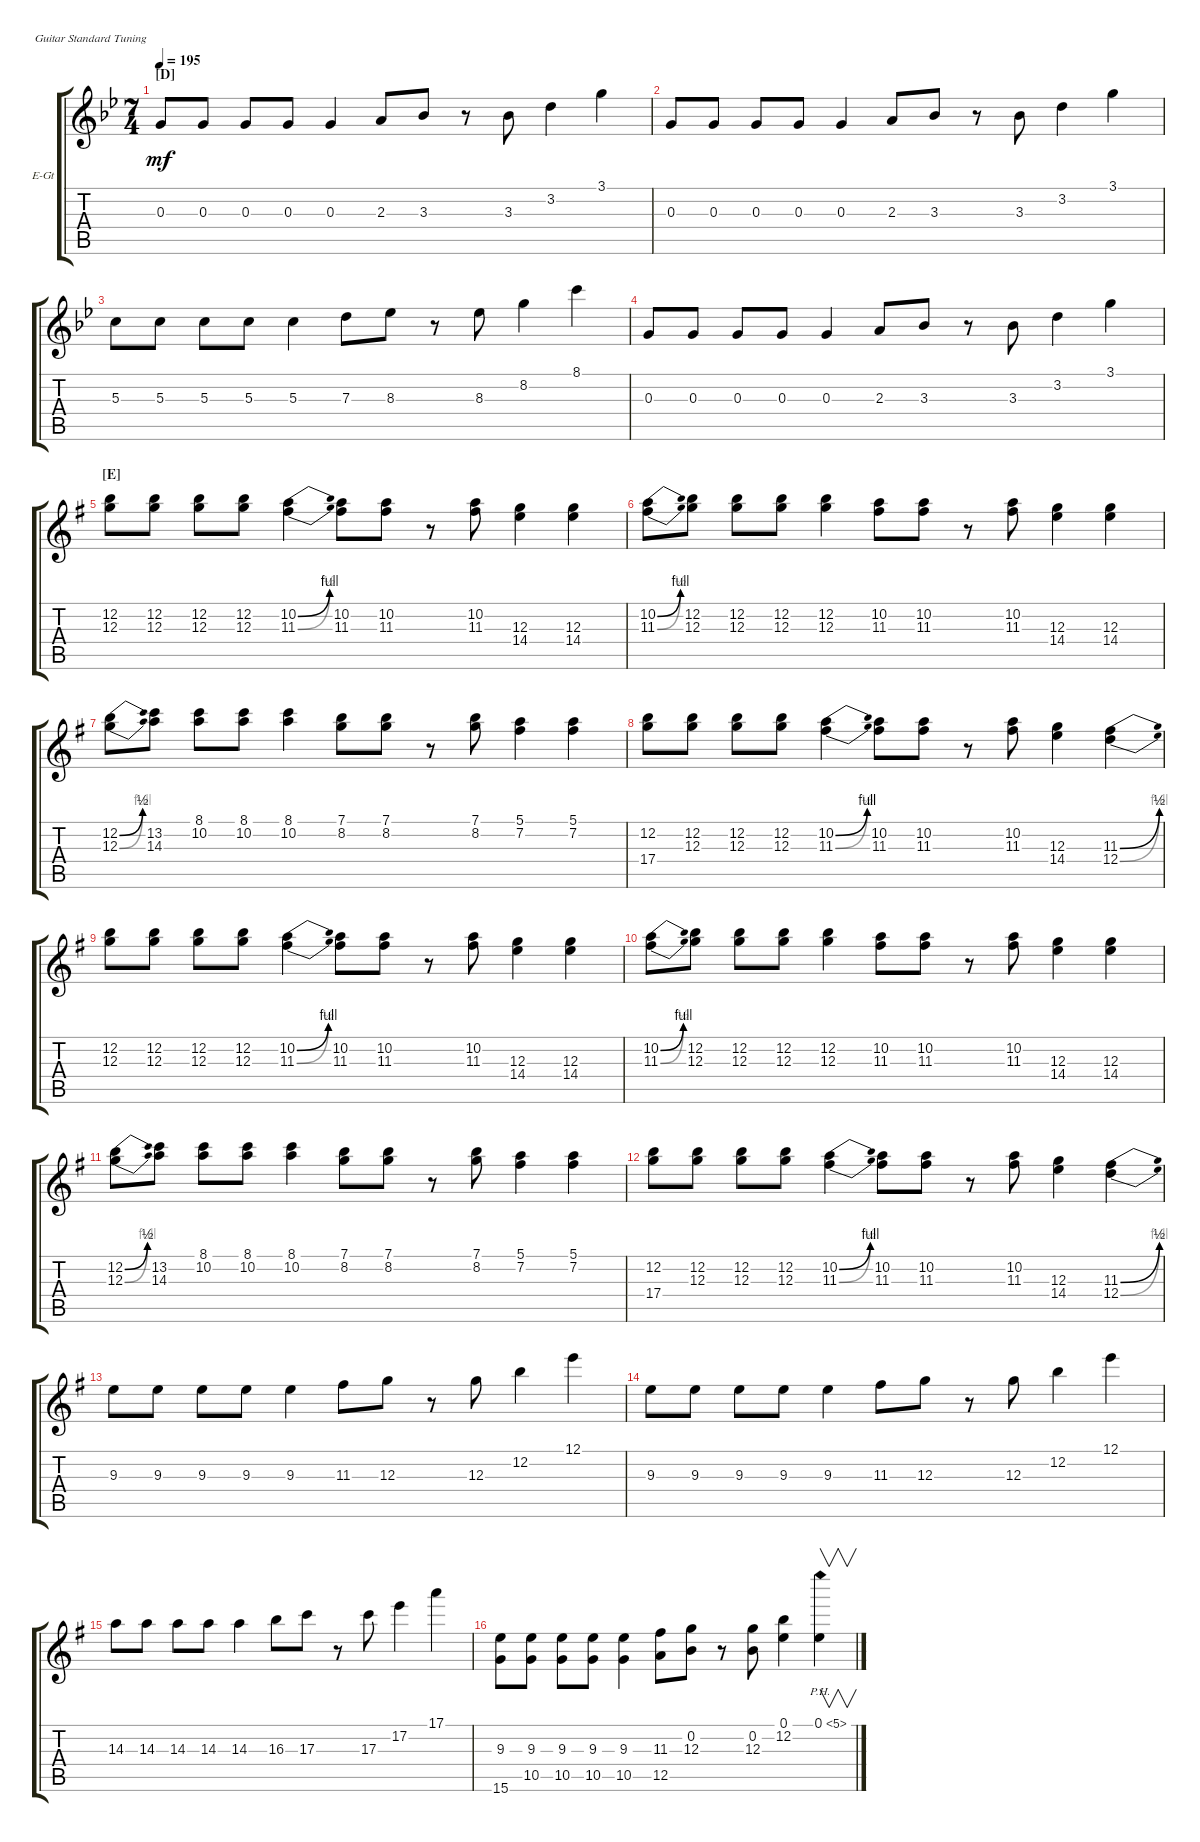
\defaultSystemsLayout 4
\bracketExtendMode groupsimilarinstruments
\firstSystemTrackNameOrientation horizontal
\otherSystemsTrackNameOrientation horizontal
\track ("Electric Guitar" "E-Gt") {instrument overdrivenguitar}
\staff {score tabs}
\tuning (E4 B3 G3 D3 A2 E2)
\ts (7 4)
\section ("D" "")
\tempo 195
\clef g2
\ks gminor
0.3.8{dy mf} 0.3.8 0.3.8 0.3.8 0.3.4 2.3.8 3.3.8 r.8 3.3.8 3.2.4 3.1.4 |
0.3.8 0.3.8 0.3.8 0.3.8 0.3.4 2.3.8 3.3.8 r.8 3.3.8 3.2.4 3.1.4 |
5.3.8 5.3.8 5.3.8 5.3.8 5.3.4 7.3.8 8.3.8 r.8 8.3.8 8.2.4 8.1.4 |
0.3.8 0.3.8 0.3.8 0.3.8 0.3.4 2.3.8 3.3.8 r.8 3.3.8 3.2.4 3.1.4 |
\section ("E" "")
\ks eminor
(12.2 12.3).8 (12.2 12.3).8 (12.2 12.3).8 (12.2 12.3).8 (10.2{be (bend 0 0 15 4)} 11.3{be (bend 0 0 15 2)}).4 (10.2 11.3).8 (10.2 11.3).8 r.8 (10.2 11.3).8 (12.3 14.4).4 (12.3 14.4).4 |
(10.2{be (bend 0 0 15 4)} 11.3{be (bend 0 0 15 2)}).8 (12.2 12.3).8 (12.2 12.3).8 (12.2 12.3).8 (12.2 12.3).4 (10.2 11.3).8 (10.2 11.3).8 r.8 (10.2 11.3).8 (14.4 12.3).4 (14.4 12.3).4 |
(12.2{be (bend 0 0 14.399999999999999 2)} 12.3{be (bend 0 0 15 4)}).8 (13.2 14.3).8 (8.1 10.2).8 (8.1 10.2).8 (8.1 10.2).4 (7.1 8.2).8 (7.1 8.2).8 r.8 (7.1 8.2).8 (5.1 7.2).4 (5.1 7.2).4 |
(12.2 17.4).8 (12.2 12.3).8 (12.2 12.3).8 (12.2 12.3).8 (10.2{be (bend 0 0 15 4)} 11.3{be (bend 0 0 15 2)}).4 (10.2 11.3).8 (10.2 11.3).8 r.8 (10.2 11.3).8 (12.3 14.4).4 (11.3{be (bend 0 0 15.6 2)} 12.4{be (bend 0 0 15 4)}).4 |
(12.2 12.3).8 (12.2 12.3).8 (12.2 12.3).8 (12.2 12.3).8 (10.2{be (bend 0 0 15 4)} 11.3{be (bend 0 0 15 2)}).4 (10.2 11.3).8 (10.2 11.3).8 r.8 (10.2 11.3).8 (12.3 14.4).4 (12.3 14.4).4 |
(10.2{be (bend 0 0 15 4)} 11.3{be (bend 0 0 15 2)}).8 (12.2 12.3).8 (12.2 12.3).8 (12.2 12.3).8 (12.2 12.3).4 (10.2 11.3).8 (10.2 11.3).8 r.8 (10.2 11.3).8 (14.4 12.3).4 (14.4 12.3).4 |
(12.2{be (bend 0 0 14.399999999999999 2)} 12.3{be (bend 0 0 15 4)}).8 (13.2 14.3).8 (8.1 10.2).8 (8.1 10.2).8 (8.1 10.2).4 (7.1 8.2).8 (7.1 8.2).8 r.8 (7.1 8.2).8 (5.1 7.2).4 (5.1 7.2).4 |
(12.2 17.4).8 (12.2 12.3).8 (12.2 12.3).8 (12.2 12.3).8 (10.2{be (bend 0 0 15 4)} 11.3{be (bend 0 0 15 2)}).4 (10.2 11.3).8 (10.2 11.3).8 r.8 (10.2 11.3).8 (12.3 14.4).4 (11.3{be (bend 0 0 15.6 2)} 12.4{be (bend 0 0 15 4)}).4 |
9.3.8 9.3.8 9.3.8 9.3.8 9.3.4 11.3.8 12.3.8 r.8 12.3.8 12.2.4 12.1.4 |
9.3.8 9.3.8 9.3.8 9.3.8 9.3.4 11.3.8 12.3.8 r.8 12.3.8 12.2.4 12.1.4 |
14.3.8 14.3.8 14.3.8 14.3.8 14.3.4 16.3.8 17.3.8 r.8 17.3.8 17.2.4 17.1.4 |
(9.3 15.6).8 (9.3 10.5).8 (9.3 10.5).8 (9.3 10.5).8 (9.3 10.5).4 (11.3 12.5).8 (12.3 0.2).8 r.8 (12.3 0.2).8 (12.2 0.1).4 0.1{ph 5}.4{v}
